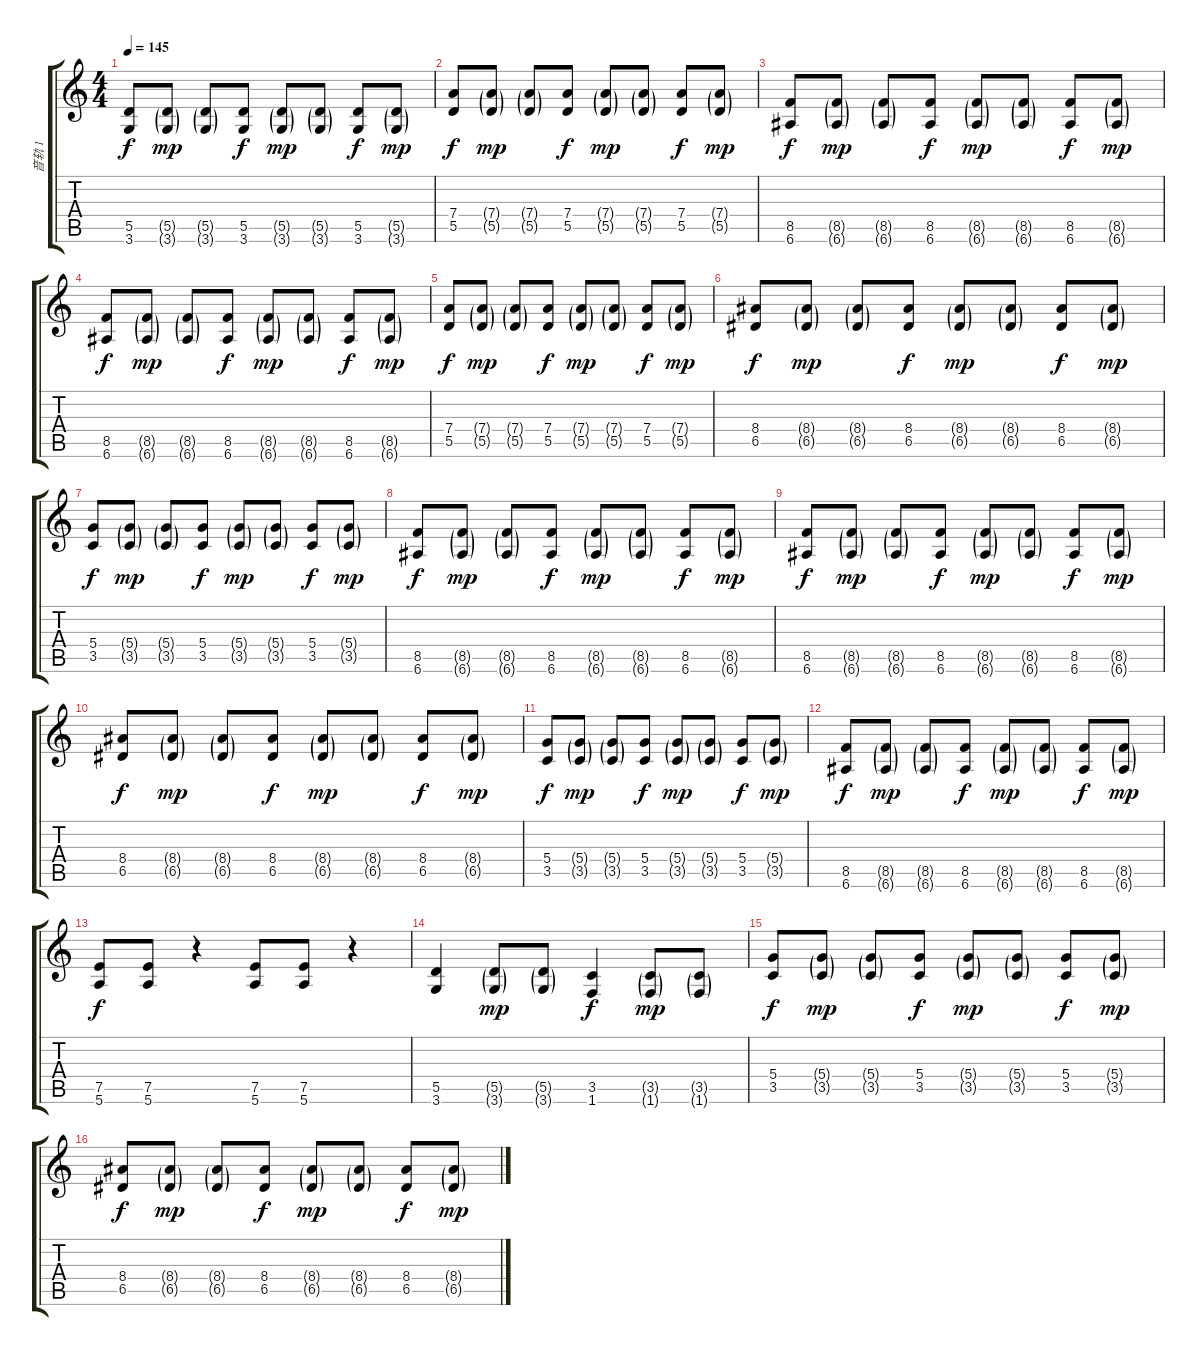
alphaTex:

\track ("音轨 1" "音轨 1") {instrument distortionguitar}
\staff {score tabs}
\tuning (E4 B3 G3 D3 A2 E2) {hide}
\ts (4 4)
\tempo 145
\clef g2
\ks c
(5.5 3.6).8{dy f} (5.5{g} 3.6{g}).8{dy mp} (5.5{g} 3.6{g}).8 (5.5 3.6).8{dy f} (5.5{g} 3.6{g}).8{dy mp} (5.5{g} 3.6{g}).8 (5.5 3.6).8{dy f} (5.5{g} 3.6{g}).8{dy mp} |
(7.4 5.5).8{dy f} (7.4{g} 5.5{g}).8{dy mp} (7.4{g} 5.5{g}).8 (7.4 5.5).8{dy f} (7.4{g} 5.5{g}).8{dy mp} (7.4{g} 5.5{g}).8 (7.4 5.5).8{dy f} (7.4{g} 5.5{g}).8{dy mp} |
(8.5 6.6).8{dy f} (8.5{g} 6.6{g}).8{dy mp} (8.5{g} 6.6{g}).8 (8.5 6.6).8{dy f} (8.5{g} 6.6{g}).8{dy mp} (8.5{g} 6.6{g}).8 (8.5 6.6).8{dy f} (8.5{g} 6.6{g}).8{dy mp} |
(8.5 6.6).8{dy f} (8.5{g} 6.6{g}).8{dy mp} (8.5{g} 6.6{g}).8 (8.5 6.6).8{dy f} (8.5{g} 6.6{g}).8{dy mp} (8.5{g} 6.6{g}).8 (8.5 6.6).8{dy f} (8.5{g} 6.6{g}).8{dy mp} |
(7.4 5.5).8{dy f} (7.4{g} 5.5{g}).8{dy mp} (7.4{g} 5.5{g}).8 (7.4 5.5).8{dy f} (7.4{g} 5.5{g}).8{dy mp} (7.4{g} 5.5{g}).8 (7.4 5.5).8{dy f} (7.4{g} 5.5{g}).8{dy mp} |
(8.4 6.5).8{dy f} (8.4{g} 6.5{g}).8{dy mp} (8.4{g} 6.5{g}).8 (8.4 6.5).8{dy f} (8.4{g} 6.5{g}).8{dy mp} (8.4{g} 6.5{g}).8 (8.4 6.5).8{dy f} (8.4{g} 6.5{g}).8{dy mp} |
(5.4 3.5).8{dy f} (5.4{g} 3.5{g}).8{dy mp} (5.4{g} 3.5{g}).8 (5.4 3.5).8{dy f} (5.4{g} 3.5{g}).8{dy mp} (5.4{g} 3.5{g}).8 (5.4 3.5).8{dy f} (5.4{g} 3.5{g}).8{dy mp} |
(8.5 6.6).8{dy f} (8.5{g} 6.6{g}).8{dy mp} (8.5{g} 6.6{g}).8 (8.5 6.6).8{dy f} (8.5{g} 6.6{g}).8{dy mp} (8.5{g} 6.6{g}).8 (8.5 6.6).8{dy f} (8.5{g} 6.6{g}).8{dy mp} |
(8.5 6.6).8{dy f} (8.5{g} 6.6{g}).8{dy mp} (8.5{g} 6.6{g}).8 (8.5 6.6).8{dy f} (8.5{g} 6.6{g}).8{dy mp} (8.5{g} 6.6{g}).8 (8.5 6.6).8{dy f} (8.5{g} 6.6{g}).8{dy mp} |
(8.4 6.5).8{dy f} (8.4{g} 6.5{g}).8{dy mp} (8.4{g} 6.5{g}).8 (8.4 6.5).8{dy f} (8.4{g} 6.5{g}).8{dy mp} (8.4{g} 6.5{g}).8 (8.4 6.5).8{dy f} (8.4{g} 6.5{g}).8{dy mp} |
(5.4 3.5).8{dy f} (5.4{g} 3.5{g}).8{dy mp} (5.4{g} 3.5{g}).8 (5.4 3.5).8{dy f} (5.4{g} 3.5{g}).8{dy mp} (5.4{g} 3.5{g}).8 (5.4 3.5).8{dy f} (5.4{g} 3.5{g}).8{dy mp} |
(8.5 6.6).8{dy f} (8.5{g} 6.6{g}).8{dy mp} (8.5{g} 6.6{g}).8 (8.5 6.6).8{dy f} (8.5{g} 6.6{g}).8{dy mp} (8.5{g} 6.6{g}).8 (8.5 6.6).8{dy f} (8.5{g} 6.6{g}).8{dy mp} |
(7.5 5.6).8{dy f} (7.5 5.6).8 r.4 (7.5 5.6).8 (7.5 5.6).8 r.4 |
(5.5 3.6).4 (5.5{g} 3.6{g}).8{dy mp} (5.5{g} 3.6{g}).8 (3.5 1.6).4{dy f} (3.5{g} 1.6{g}).8{dy mp} (3.5{g} 1.6{g}).8 |
(5.4 3.5).8{dy f} (5.4{g} 3.5{g}).8{dy mp} (5.4{g} 3.5{g}).8 (5.4 3.5).8{dy f} (5.4{g} 3.5{g}).8{dy mp} (5.4{g} 3.5{g}).8 (5.4 3.5).8{dy f} (5.4{g} 3.5{g}).8{dy mp} |
(8.4 6.5).8{dy f} (8.4{g} 6.5{g}).8{dy mp} (8.4{g} 6.5{g}).8 (8.4 6.5).8{dy f} (8.4{g} 6.5{g}).8{dy mp} (8.4{g} 6.5{g}).8 (8.4 6.5).8{dy f} (8.4{g} 6.5{g}).8{dy mp}
